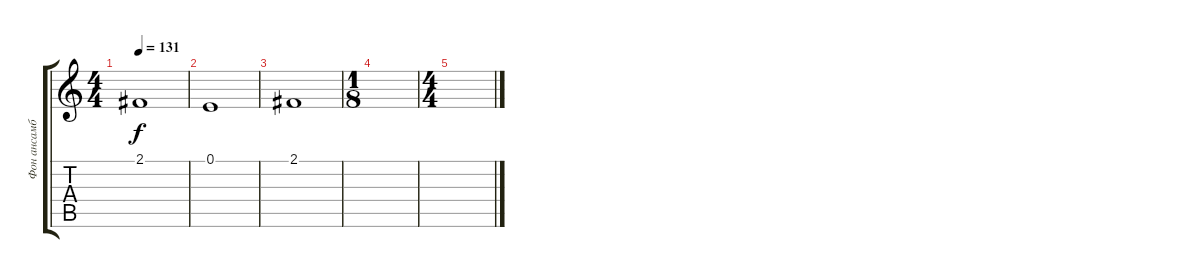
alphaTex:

\track ("Фон ансамбля" "Фон ансамб") {instrument stringensemble1}
\staff {score tabs}
\tuning (E4 B3 G3 D3 A2 E2) {hide}
\ts (4 4)
\tempo 131
\clef g2
\ks c
2.1.1{dy f} |
0.1.1 |
2.1.1 |
\ts (1 8)
|
\ts (4 4)
